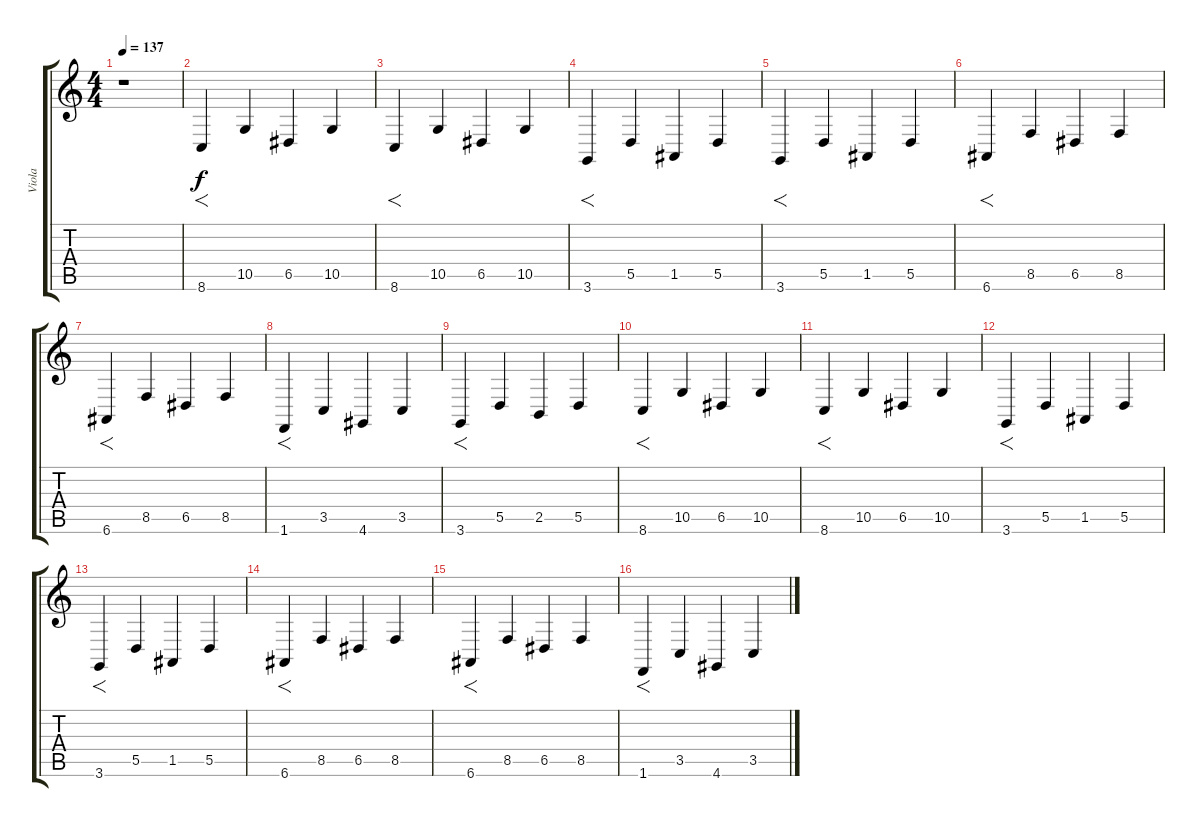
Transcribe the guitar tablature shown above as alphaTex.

\track ("Viola" "Viola") {instrument viola}
\staff {score tabs}
\tuning (E4 B3 G3 D3 A2 E2) {hide}
\ts (4 4)
\tempo 137
\clef g2
\ks c
r.1{dy f} |
8.6.4{f} 10.5.4 6.5.4 10.5.4 |
8.6.4{f} 10.5.4 6.5.4 10.5.4 |
3.6.4{f} 5.5.4 1.5.4 5.5.4 |
3.6.4{f} 5.5.4 1.5.4 5.5.4 |
6.6.4{f} 8.5.4 6.5.4 8.5.4 |
6.6.4{f} 8.5.4 6.5.4 8.5.4 |
1.6.4{f} 3.5.4 4.6.4 3.5.4 |
3.6.4{f} 5.5.4 2.5.4 5.5.4 |
8.6.4{f} 10.5.4 6.5.4 10.5.4 |
8.6.4{f} 10.5.4 6.5.4 10.5.4 |
3.6.4{f} 5.5.4 1.5.4 5.5.4 |
3.6.4{f} 5.5.4 1.5.4 5.5.4 |
6.6.4{f} 8.5.4 6.5.4 8.5.4 |
6.6.4{f} 8.5.4 6.5.4 8.5.4 |
1.6.4{f} 3.5.4 4.6.4 3.5.4
